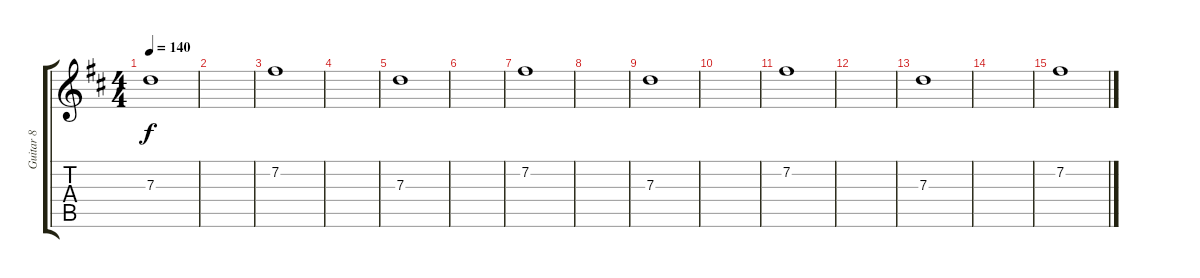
\track ("Guitar 8" "Guitar 8") {instrument distortionguitar}
\staff {score tabs}
\tuning (E4 B3 G3 D3 A2 E2) {hide}
\ts (4 4)
\tempo 140
\clef g2
\ks bminor
7.3.1{dy f} |
|
7.2.1 |
|
7.3.1 |
|
7.2.1 |
|
7.3.1 |
|
7.2.1 |
|
7.3.1 |
|
7.2.1
